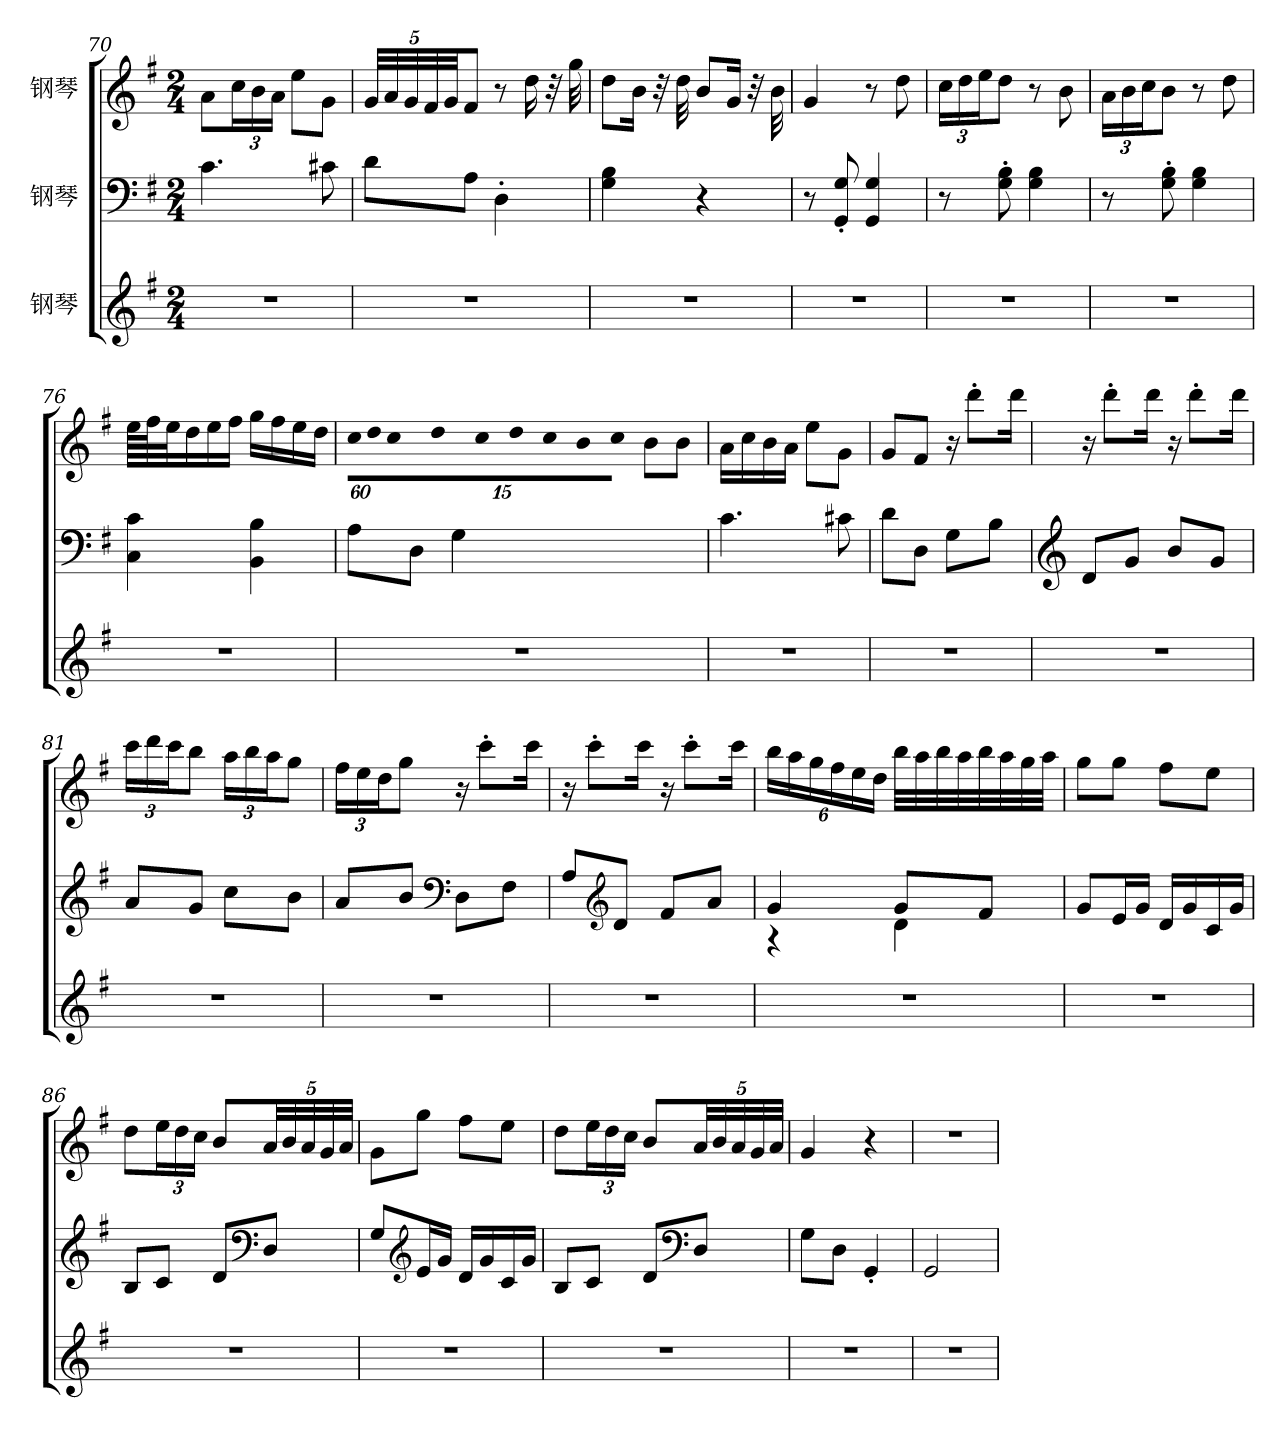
**kern	**kern	**kern
*part3	*part2	*part1
*staff3	*staff2	*staff1
*I"钢琴	*I"钢琴	*I"钢琴
*clefG2	*clefF4	*clefG2
*k[f#]	*k[f#]	*k[f#]
*M2/4	*M2/4	*M2/4
=70	=70	=70
2r	4.c\	8a\L
*	*	*Xbrackettup
.	.	24cc\L
.	.	24b\
.	.	24a\JJ
.	.	8ee\L
.	8c#X\	8g\J
!!LO:PB:g=z
=71	=71	=71
2r	8d\L	40g/LLL
.	.	40a/
.	.	40g/
.	.	40f#/
.	.	40g/JJ
.	8A\J	8f#/J
.	4D'\	8r
.	.	16dd\
.	.	32r
.	.	32gg\
=72	=72	=72
2r	4G\ 4B\	8dd\L
.	.	16b\Jk
.	.	32r
.	.	32dd\
.	4r	8b/L
.	.	16g/Jk
.	.	32r
.	.	32b\
=73	=73	=73
2r	8r	4g/
.	8GG/' 8G/'	.
.	4GG/ 4G/	8r
.	.	8dd\
=74	=74	=74
2r	8r	24cc\LL
.	.	24dd\
.	.	24ee\J
.	8G\' 8B\'	8dd\J
.	4G\ 4B\	8r
.	.	8b\
=75	=75	=75
2r	8r	24a\LL
.	.	24b\
.	.	24cc\J
.	8G\' 8B\'	8b\J
.	4G\ 4B\	8r
.	.	8dd\
!!LO:LB:g=z
=76	=76	=76
2r	4C\ 4c\	64ee\LLLL
.	.	64ff#\J
.	.	32ee\J
.	.	16dd\
.	.	16ee\
.	.	16ff#\JJ
.	4BB\ 4B\	16gg\LL
.	.	16ff#\
.	.	16ee\
.	.	16dd\JJ
=77	=77	=77
!	!	!LO:N:vis=32
2r	8A\L	1920%53cc\LLL
!	!	!LO:N:vis=32
.	.	1920%53dd\
.	.	1920ryy
!	!	!LO:N:vis=32
.	.	1920%53cc\
!	!	!LO:N:vis=32
.	.	1920%53dd\
!	!	!LO:N:vis=32
.	.	1920%53cc\
.	8D\J	.
.	.	1920ryy
!	!	!LO:N:vis=32
.	.	1920%53dd\
!	!	!LO:N:vis=32
.	.	1920%53cc\
!	!	!LO:N:vis=32
.	.	1920%53b\
.	.	1920ryy
!	!	!LO:N:vis=32
.	.	1920%53cc\JJJ
.	4G\	8b\L
.	.	8b\J
=78	=78	=78
2r	4.c\	16a\LL
.	.	16cc\
.	.	16b\
.	.	16a\JJ
.	.	8ee\L
.	8c#X\	8g\J
=79	=79	=79
2r	8d\L	8g/L
.	8D\J	8f#/J
.	8G\L	16r
.	.	8ddd'\L
.	8B\J	.
.	.	16ddd\Jk
=80	=80	=80
*	*clefG2	*
2r	8d/L	16r
.	.	8ddd'\L
.	8g/J	.
.	.	16ddd\Jk
.	8b/L	16r
.	.	8ddd'\L
.	8g/J	.
.	.	16ddd\Jk
!!LO:LB:g=z
=81	=81	=81
2r	8a/L	24ccc\LL
.	.	24ddd\
.	.	24ccc\J
.	8g/J	8bb\J
.	8cc\L	24aa\LL
.	.	24bb\
.	.	24aa\J
.	8b\J	8gg\J
=82	=82	=82
2r	8a/L	24ff#\LL
.	.	24ee\
.	.	24dd\J
.	8b/J	8gg\J
*	*clefF4	*
.	8D\L	16r
.	.	8ccc'\L
.	8F#\J	.
.	.	16ccc\Jk
=83	=83	=83
2r	8A/L	16r
.	.	8ccc'\L
*	*clefG2	*
.	8d/J	.
.	.	16ccc\Jk
.	8f#/L	16r
.	.	8ccc'\L
.	8a/J	.
.	.	16ccc\Jk
!!LO:LB:g=z
=84	=84	=84
*	*^	*
2r	4g/	4r	24bb\LL
.	.	.	24aa\
.	.	.	24gg\
.	.	.	24ff#\
.	.	.	24ee\
.	.	.	24dd\JJ
.	8g/L	4d\	32bb\LLL
.	.	.	32aa\
.	.	.	32bb\
.	.	.	32aa\
.	8f#/J	.	32bb\
.	.	.	32aa\
.	.	.	32gg\
.	.	.	32aa\JJJ
*	*v	*v	*
=85	=85	=85
2r	8g/L	8gg\L
.	16e/L	8gg\J
.	16g/JJ	.
.	16d/LL	8ff#\L
.	16g/	.
.	16c/	8ee\J
.	16g/JJ	.
=86	=86	=86
2r	8B/L	8dd\L
.	8c/J	24ee\L
.	.	24dd\
.	.	24cc\JJ
.	8d/L	8b/L
*	*clefF4	*
.	8D/J	40a/LL
.	.	40b/
.	.	40a/
.	.	40g/
.	.	40a/JJJ
!!LO:PB:g=z
=87	=87	=87
2r	8G/L	8g\L
*	*clefG2	*
.	16e/L	8gg\J
.	16g/JJ	.
.	16d/LL	8ff#\L
.	16g/	.
.	16c/	8ee\J
.	16g/JJ	.
=88	=88	=88
2r	8B/L	8dd\L
.	8c/J	24ee\L
.	.	24dd\
.	.	24cc\JJ
.	8d/L	8b/L
*	*clefF4	*
.	8D/J	40a/LL
.	.	40b/
.	.	40a/
.	.	40g/
.	.	40a/JJJ
=89	=89	=89
2r	8G\L	4g/
.	8D\J	.
.	4GG'/	4r
=90	=90	=90
2r	2GG/	2r
=	=	=
*-	*-	*-
